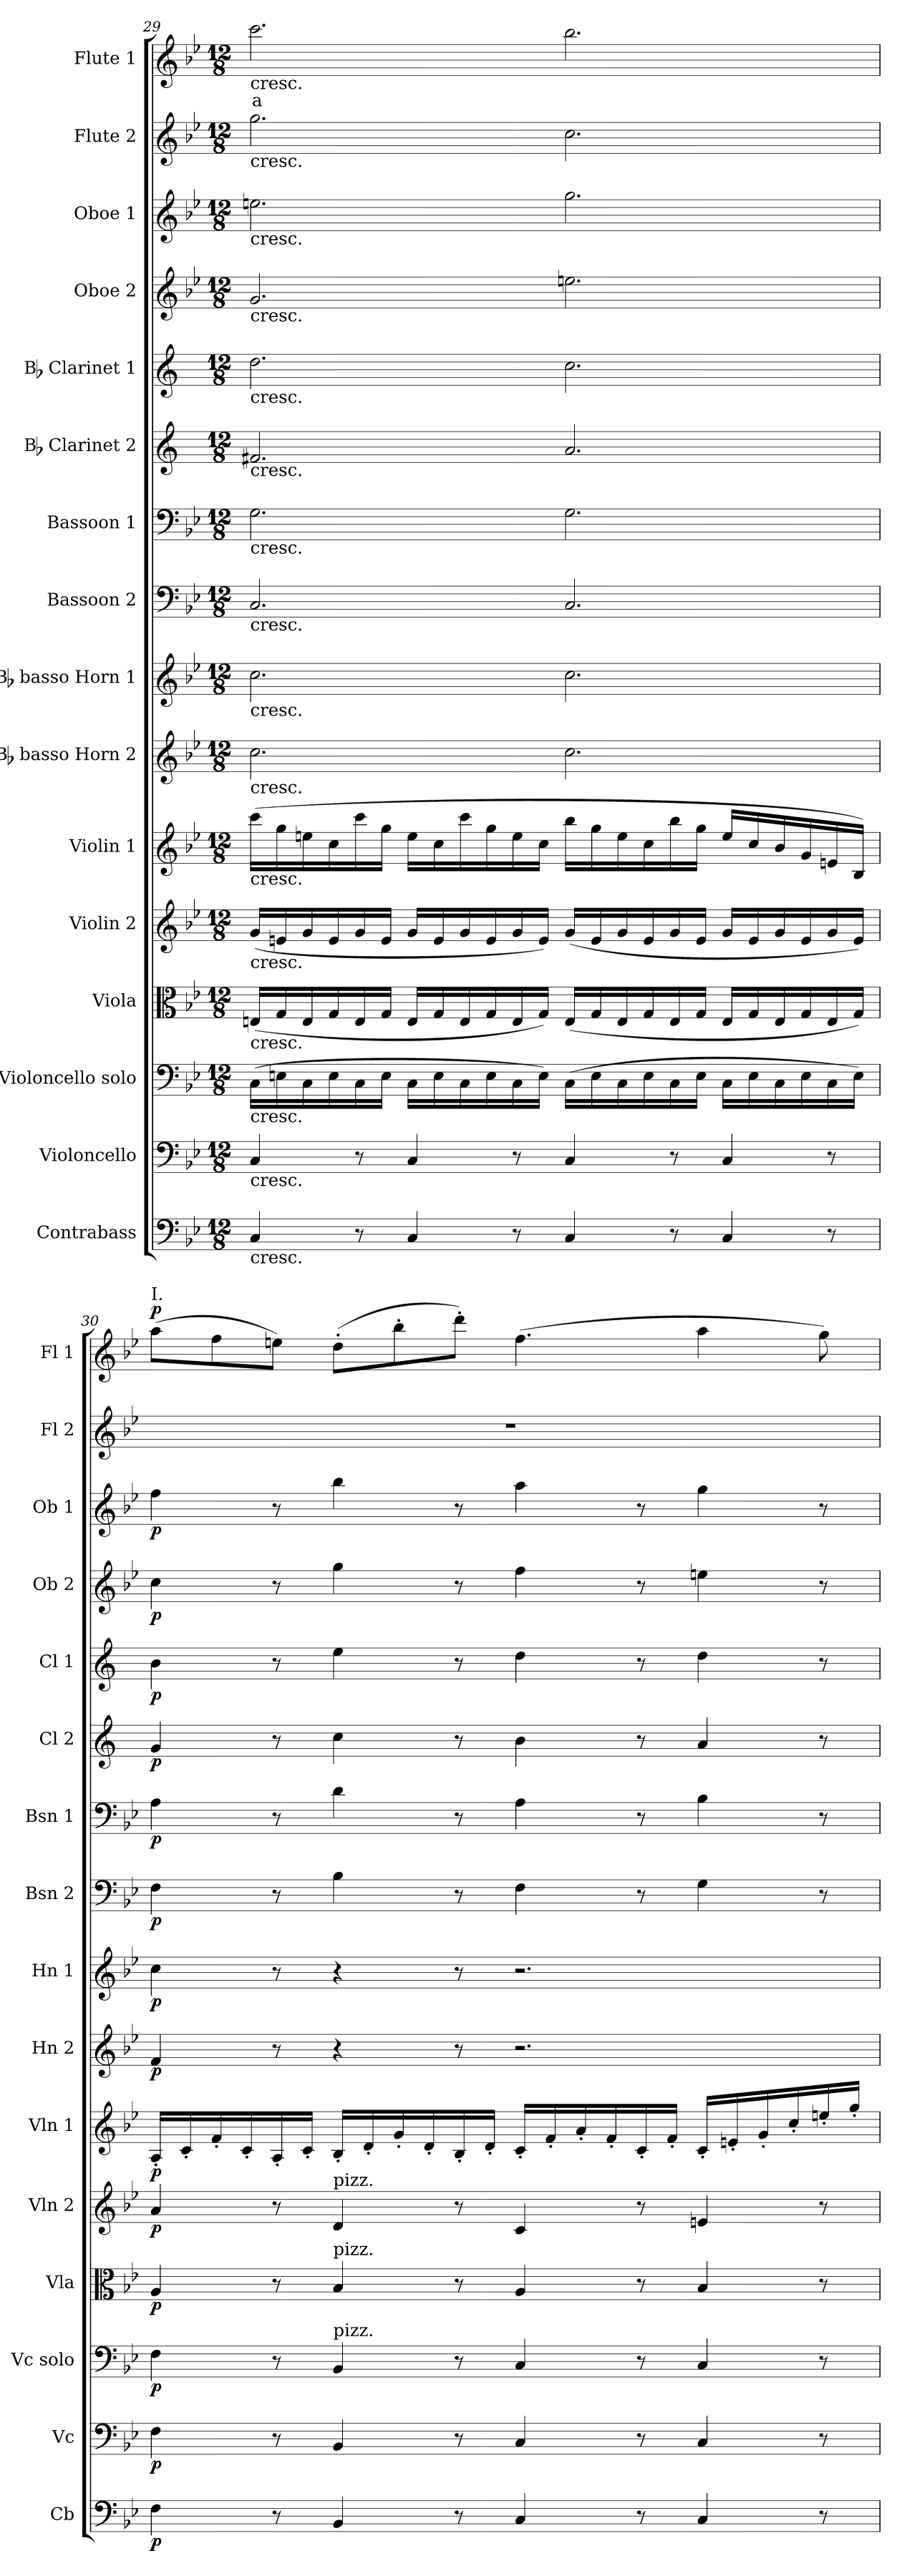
**kern	**dynam	**kern	**dynam	**kern	**dynam	**kern	**dynam	**kern	**dynam	**kern	**dynam	**kern	**dynam	**kern	**dynam	**kern	**dynam	**kern	**dynam	**kern	**dynam	**kern	**dynam	**kern	**dynam	**kern	**dynam	**kern	**kern	**text	**dynam
*part16	*part16	*part15	*part15	*part14	*part14	*part13	*part13	*part12	*part12	*part11	*part11	*part10	*part10	*part9	*part9	*part8	*part8	*part7	*part7	*part6	*part6	*part5	*part5	*part4	*part4	*part3	*part3	*part2	*part1	*part1	*part1
*staff16	*staff16	*staff15	*staff15	*staff14	*staff14	*staff13	*staff13	*staff12	*staff12	*staff11	*staff11	*staff10	*staff10	*staff9	*staff9	*staff8	*staff8	*staff7	*staff7	*staff6	*staff6	*staff5	*staff5	*staff4	*staff4	*staff3	*staff3	*staff2	*staff1	*staff1	*staff1
*I"Contrabass	*	*I"Violoncello	*	*I"Violoncello solo	*	*I"Viola	*	*I"Violin 2	*	*I"Violin 1	*	*I"Bb basso Horn 2	*	*I"Bb basso Horn 1	*	*I"Bassoon 2	*	*I"Bassoon 1	*	*I"Bb Clarinet 2	*	*I"Bb Clarinet 1	*	*I"Oboe 2	*	*I"Oboe 1	*	*I"Flute 2	*I"Flute 1	*	*
*I'Cb	*	*I'Vc	*	*I'Vc solo	*	*I'Vla	*	*I'Vln 2	*	*I'Vln 1	*	*I'Hn 2	*	*I'Hn 1	*	*I'Bsn 2	*	*I'Bsn 1	*	*I'Cl 2	*	*I'Cl 1	*	*I'Ob 2	*	*I'Ob 1	*	*I'Fl 2	*I'Fl 1	*	*
*clefF4	*	*clefF4	*	*clefF4	*	*clefC3	*	*clefG2	*	*clefG2	*	*clefG2	*	*clefG2	*	*clefF4	*	*clefF4	*	*clefG2	*	*clefG2	*	*clefG2	*	*clefG2	*	*clefG2	*clefG2	*	*
*ITrd7c12	*	*	*	*	*	*	*	*	*	*	*	*ITrd8c14	*	*ITrd8c14	*	*	*	*	*	*ITrd1c2	*	*ITrd1c2	*	*	*	*	*	*	*	*	*
*k[b-e-]	*	*k[b-e-]	*	*k[b-e-]	*	*k[b-e-]	*	*k[b-e-]	*	*k[b-e-]	*	*k[b-e-]	*	*k[b-e-]	*	*k[b-e-]	*	*k[b-e-]	*	*k[b-e-]	*	*k[b-e-]	*	*k[b-e-]	*	*k[b-e-]	*	*k[b-e-]	*k[b-e-]	*	*
*M12/8	*	*M12/8	*	*M12/8	*	*M12/8	*	*M12/8	*	*M12/8	*	*M12/8	*	*M12/8	*	*M12/8	*	*M12/8	*	*M12/8	*	*M12/8	*	*M12/8	*	*M12/8	*	*M12/8	*M12/8	*	*
=29	=29	=29	=29	=29	=29	=29	=29	=29	=29	=29	=29	=29	=29	=29	=29	=29	=29	=29	=29	=29	=29	=29	=29	=29	=29	=29	=29	=29	=29	=29	=29
!	!	!	!	!	!	!	!	!	!	!	!	!	!	!	!	!	!	!	!	!	!	!	!	!	!	!	!	!	!LO:TX:b:t=cresc.	!	!
!	!	!	!	!	!	!	!	!	!	!	!	!	!	!	!	!	!	!	!	!	!	!	!	!	!	!	!	!LO:TX:b:t=cresc.	!	!	!
!	!	!	!	!	!	!	!	!	!	!	!	!	!	!	!	!	!	!	!	!	!	!	!	!	!	!LO:TX:b:t=cresc.	!	!	!	!	!
!	!	!	!	!	!	!	!	!	!	!	!	!	!	!	!	!	!	!	!	!	!	!	!	!LO:TX:b:t=cresc.	!	!	!	!	!	!	!
!	!	!	!	!	!	!	!	!	!	!	!	!	!	!	!	!	!	!	!	!	!	!LO:TX:b:t=cresc.	!	!	!	!	!	!	!	!	!
!	!	!	!	!	!	!	!	!	!	!	!	!	!	!	!	!	!	!	!	!LO:TX:b:t=cresc.	!	!	!	!	!	!	!	!	!	!	!
!	!	!	!	!	!	!	!	!	!	!	!	!	!	!	!	!	!	!LO:TX:b:t=cresc.	!	!	!	!	!	!	!	!	!	!	!	!	!
!	!	!	!	!	!	!	!	!	!	!	!	!	!	!	!	!LO:TX:b:t=cresc.	!	!	!	!	!	!	!	!	!	!	!	!	!	!	!
!	!	!	!	!	!	!	!	!	!	!	!	!	!	!LO:TX:b:t=cresc.	!	!	!	!	!	!	!	!	!	!	!	!	!	!	!	!	!
!	!	!	!	!	!	!	!	!	!	!	!	!LO:TX:b:t=cresc.	!	!	!	!	!	!	!	!	!	!	!	!	!	!	!	!	!	!	!
!	!	!	!	!	!	!	!	!	!	!LO:TX:b:t=cresc.	!	!	!	!	!	!	!	!	!	!	!	!	!	!	!	!	!	!	!	!	!
!	!	!	!	!	!	!	!	!LO:TX:b:t=cresc.	!	!	!	!	!	!	!	!	!	!	!	!	!	!	!	!	!	!	!	!	!	!	!
!	!	!	!	!	!	!LO:TX:b:t=cresc.	!	!	!	!	!	!	!	!	!	!	!	!	!	!	!	!	!	!	!	!	!	!	!	!	!
!	!	!	!	!LO:TX:b:t=cresc.	!	!	!	!	!	!	!	!	!	!	!	!	!	!	!	!	!	!	!	!	!	!	!	!	!	!	!
!	!	!LO:TX:b:t=cresc.	!	!	!	!	!	!	!	!	!	!	!	!	!	!	!	!	!	!	!	!	!	!	!	!	!	!	!	!	!
!LO:TX:b:t=cresc.	!	!	!	!	!	!	!	!	!	!	!	!	!	!	!	!	!	!	!	!	!	!	!	!	!	!	!	!	!	!	!
!	!	!	!	!	!	!	!	!	!	!	!	!	!	!	!	!	!	!	!	!	!	!	!	!	!	!	!	!	!	!LO:LY:b:color=#FF0000	!
4CC/	.	4C/	.	(16C\LL	.	(16En/LL	.	(16g/LL	.	(16ccc\LL	.	2.c\	.	2.c\	.	2.C/	.	2.G\	.	2.en/	.	2.cc\	.	2.g/	.	2.een\	.	2.gg\	2.ccc\	a	.
.	.	.	.	16En\	.	16G/	.	16en/	.	16gg\	.	.	.	.	.	.	.	.	.	.	.	.	.	.	.	.	.	.	.	.	.
.	.	.	.	16C\	.	16E/	.	16g/	.	16een\	.	.	.	.	.	.	.	.	.	.	.	.	.	.	.	.	.	.	.	.	.
.	.	.	.	16E\	.	16G/	.	16e/	.	16cc\	.	.	.	.	.	.	.	.	.	.	.	.	.	.	.	.	.	.	.	.	.
8r	.	8r	.	16C\	.	16E/	.	16g/	.	16ccc\	.	.	.	.	.	.	.	.	.	.	.	.	.	.	.	.	.	.	.	.	.
.	.	.	.	16E\JJ	.	16G/JJ	.	16e/JJ	.	16gg\JJ	.	.	.	.	.	.	.	.	.	.	.	.	.	.	.	.	.	.	.	.	.
4CC/	.	4C/	.	16C\LL	.	16E/LL	.	16g/LL	.	16ee\LL	.	.	.	.	.	.	.	.	.	.	.	.	.	.	.	.	.	.	.	.	.
.	.	.	.	16E\	.	16G/	.	16e/	.	16cc\	.	.	.	.	.	.	.	.	.	.	.	.	.	.	.	.	.	.	.	.	.
.	.	.	.	16C\	.	16E/	.	16g/	.	16ccc\	.	.	.	.	.	.	.	.	.	.	.	.	.	.	.	.	.	.	.	.	.
.	.	.	.	16E\	.	16G/	.	16e/	.	16gg\	.	.	.	.	.	.	.	.	.	.	.	.	.	.	.	.	.	.	.	.	.
8r	.	8r	.	16C\	.	16E/	.	16g/	.	16ee\	.	.	.	.	.	.	.	.	.	.	.	.	.	.	.	.	.	.	.	.	.
.	.	.	.	16E\JJ)	.	16G/JJ)	.	16e/JJ)	.	16cc\JJ	.	.	.	.	.	.	.	.	.	.	.	.	.	.	.	.	.	.	.	.	.
4CC/	.	4C/	.	(16C\LL	.	(16E/LL	.	(16g/LL	.	16bb-\LL	.	2.c\	.	2.c\	.	2.C/	.	2.G\	.	2.g/	.	2.b-\	.	2.een\	.	2.gg\	.	2.cc\	2.bb-\	.	.
.	.	.	.	16E\	.	16G/	.	16e/	.	16gg\	.	.	.	.	.	.	.	.	.	.	.	.	.	.	.	.	.	.	.	.	.
.	.	.	.	16C\	.	16E/	.	16g/	.	16ee\	.	.	.	.	.	.	.	.	.	.	.	.	.	.	.	.	.	.	.	.	.
.	.	.	.	16E\	.	16G/	.	16e/	.	16cc\	.	.	.	.	.	.	.	.	.	.	.	.	.	.	.	.	.	.	.	.	.
8r	.	8r	.	16C\	.	16E/	.	16g/	.	16bb-\	.	.	.	.	.	.	.	.	.	.	.	.	.	.	.	.	.	.	.	.	.
.	.	.	.	16E\JJ	.	16G/JJ	.	16e/JJ	.	16gg\JJ	.	.	.	.	.	.	.	.	.	.	.	.	.	.	.	.	.	.	.	.	.
4CC/	.	4C/	.	16C\LL	.	16E/LL	.	16g/LL	.	16ee/LL	.	.	.	.	.	.	.	.	.	.	.	.	.	.	.	.	.	.	.	.	.
.	.	.	.	16E\	.	16G/	.	16e/	.	16cc/	.	.	.	.	.	.	.	.	.	.	.	.	.	.	.	.	.	.	.	.	.
.	.	.	.	16C\	.	16E/	.	16g/	.	16b-/	.	.	.	.	.	.	.	.	.	.	.	.	.	.	.	.	.	.	.	.	.
.	.	.	.	16E\	.	16G/	.	16e/	.	16g/	.	.	.	.	.	.	.	.	.	.	.	.	.	.	.	.	.	.	.	.	.
8r	.	8r	.	16C\	.	16E/	.	16g/	.	16en/	.	.	.	.	.	.	.	.	.	.	.	.	.	.	.	.	.	.	.	.	.
.	.	.	.	16E\JJ)	.	16G/JJ)	.	16e/JJ)	.	16B-/JJ)	.	.	.	.	.	.	.	.	.	.	.	.	.	.	.	.	.	.	.	.	.
!!LO:PB:g=z
=30	=30	=30	=30	=30	=30	=30	=30	=30	=30	=30	=30	=30	=30	=30	=30	=30	=30	=30	=30	=30	=30	=30	=30	=30	=30	=30	=30	=30	=30	=30	=30
!	!	!	!	!	!	!	!	!	!	!	!	!	!	!	!	!	!	!	!	!	!	!	!	!	!	!	!	!	!LO:TX:a:t=I.	!	!
!	!LO:DY:b	!	!LO:DY:b	!	!LO:DY:b	!	!LO:DY:b	!	!LO:DY:b	!	!LO:DY:b	!	!LO:DY:b	!	!LO:DY:b	!	!LO:DY:b	!	!LO:DY:b	!	!LO:DY:b	!	!LO:DY:b	!	!LO:DY:b	!	!LO:DY:b	!	!	!	!LO:DY:b
4FF\	p	4F\	p	4F\	p	4A/	p	4a/	p	16A'/LL	p	4F/	p	4c\	p	4F\	p	4A\	p	4f/	p	4a\	p	4cc\	p	4ff\	p	1.r	(8aa\L	.	p
.	.	.	.	.	.	.	.	.	.	16c'/	.	.	.	.	.	.	.	.	.	.	.	.	.	.	.	.	.	.	.	.	.
.	.	.	.	.	.	.	.	.	.	16f'/	.	.	.	.	.	.	.	.	.	.	.	.	.	.	.	.	.	.	8ff\	.	.
.	.	.	.	.	.	.	.	.	.	16c'/	.	.	.	.	.	.	.	.	.	.	.	.	.	.	.	.	.	.	.	.	.
8r	.	8r	.	8r	.	8r	.	8r	.	16A'/	.	8r	.	8r	.	8r	.	8r	.	8r	.	8r	.	8r	.	8r	.	.	8een\J)	.	.
.	.	.	.	.	.	.	.	.	.	16c'/JJ	.	.	.	.	.	.	.	.	.	.	.	.	.	.	.	.	.	.	.	.	.
!	!	!	!	!	!	!	!	!LO:TX:a:t=pizz.	!	!	!	!	!	!	!	!	!	!	!	!	!	!	!	!	!	!	!	!	!	!	!
!	!	!	!	!	!	!LO:TX:a:t=pizz.	!	!	!	!	!	!	!	!	!	!	!	!	!	!	!	!	!	!	!	!	!	!	!	!	!
!	!	!	!	!LO:TX:a:t=pizz.	!	!	!	!	!	!	!	!	!	!	!	!	!	!	!	!	!	!	!	!	!	!	!	!	!	!	!
4BBB-/	.	4BB-/	.	4BB-/	.	4B-/	.	4d/	.	16B-'/LL	.	4r	.	4r	.	4B-\	.	4d\	.	4b-\	.	4dd\	.	4gg\	.	4bb-\	.	.	(8dd'\L	.	.
.	.	.	.	.	.	.	.	.	.	16d'/	.	.	.	.	.	.	.	.	.	.	.	.	.	.	.	.	.	.	.	.	.
.	.	.	.	.	.	.	.	.	.	16g'/	.	.	.	.	.	.	.	.	.	.	.	.	.	.	.	.	.	.	8bb-'\	.	.
.	.	.	.	.	.	.	.	.	.	16d'/	.	.	.	.	.	.	.	.	.	.	.	.	.	.	.	.	.	.	.	.	.
8r	.	8r	.	8r	.	8r	.	8r	.	16B-'/	.	8r	.	8r	.	8r	.	8r	.	8r	.	8r	.	8r	.	8r	.	.	8ddd'\J)	.	.
.	.	.	.	.	.	.	.	.	.	16d'/JJ	.	.	.	.	.	.	.	.	.	.	.	.	.	.	.	.	.	.	.	.	.
4CC/	.	4C/	.	4C/	.	4A/	.	4c/	.	16c'/LL	.	2.r	.	2.r	.	4F\	.	4A\	.	4a\	.	4cc\	.	4ff\	.	4aa\	.	.	(4.ff\	.	.
.	.	.	.	.	.	.	.	.	.	16f'/	.	.	.	.	.	.	.	.	.	.	.	.	.	.	.	.	.	.	.	.	.
.	.	.	.	.	.	.	.	.	.	16a'/	.	.	.	.	.	.	.	.	.	.	.	.	.	.	.	.	.	.	.	.	.
.	.	.	.	.	.	.	.	.	.	16f'/	.	.	.	.	.	.	.	.	.	.	.	.	.	.	.	.	.	.	.	.	.
8r	.	8r	.	8r	.	8r	.	8r	.	16c'/	.	.	.	.	.	8r	.	8r	.	8r	.	8r	.	8r	.	8r	.	.	.	.	.
.	.	.	.	.	.	.	.	.	.	16f'/JJ	.	.	.	.	.	.	.	.	.	.	.	.	.	.	.	.	.	.	.	.	.
4CC/	.	4C/	.	4C/	.	4B-/	.	4en/	.	16c'/LL	.	.	.	.	.	4G\	.	4B-\	.	4g/	.	4cc\	.	4een\	.	4gg\	.	.	4aa\	.	.
.	.	.	.	.	.	.	.	.	.	16en'/	.	.	.	.	.	.	.	.	.	.	.	.	.	.	.	.	.	.	.	.	.
.	.	.	.	.	.	.	.	.	.	16g'/	.	.	.	.	.	.	.	.	.	.	.	.	.	.	.	.	.	.	.	.	.
.	.	.	.	.	.	.	.	.	.	16cc'/	.	.	.	.	.	.	.	.	.	.	.	.	.	.	.	.	.	.	.	.	.
8r	.	8r	.	8r	.	8r	.	8r	.	16een'/	.	.	.	.	.	8r	.	8r	.	8r	.	8r	.	8r	.	8r	.	.	8gg\)	.	.
.	.	.	.	.	.	.	.	.	.	16gg'/JJ	.	.	.	.	.	.	.	.	.	.	.	.	.	.	.	.	.	.	.	.	.
=	=	=	=	=	=	=	=	=	=	=	=	=	=	=	=	=	=	=	=	=	=	=	=	=	=	=	=	=	=	=	=
*-	*-	*-	*-	*-	*-	*-	*-	*-	*-	*-	*-	*-	*-	*-	*-	*-	*-	*-	*-	*-	*-	*-	*-	*-	*-	*-	*-	*-	*-	*-	*-
